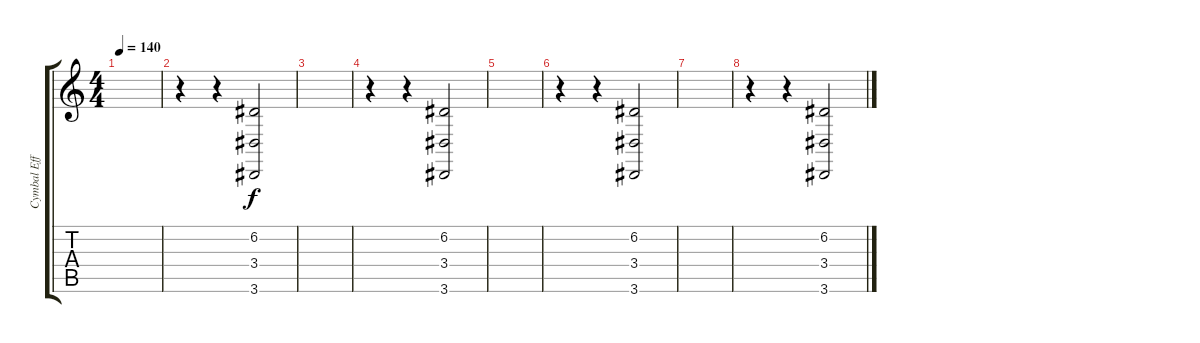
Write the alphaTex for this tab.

\track ("Cymbal Effect" "Cymbal Eff") {instrument reversecymbal}
\staff {score tabs}
\tuning (D4 A3 F3 C3 G2 C2) {hide}
\ts (4 4)
\tempo 140
\clef g2
\ks c
|
r.4 r.4 (6.2 3.4 3.6).2 |
|
r.4 r.4 (6.2 3.4 3.6).2 |
|
r.4 r.4 (6.2 3.4 3.6).2 |
|
r.4 r.4 (6.2 3.4 3.6).2
